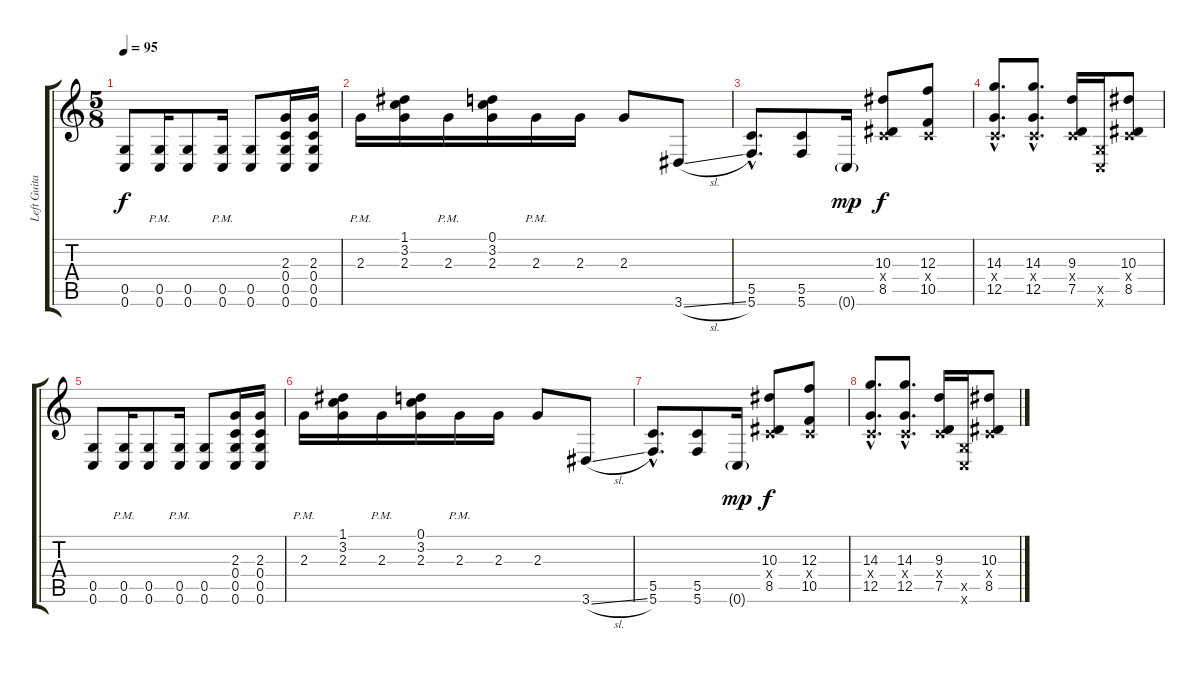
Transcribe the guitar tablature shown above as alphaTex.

\track ("Left Guitar" "Left Guita") {instrument distortionguitar}
\staff {score tabs}
\tuning (D4 A3 F3 C3 G2 C2) {hide}
\ts (5 8)
\tempo 95
\clef g2
\ks c
(0.5 0.6).8{dy f} (0.5{pm} 0.6{pm}).16 (0.5 0.6).8 (0.5{pm} 0.6{pm}).16 (0.5 0.6).8 (2.3 0.4 0.5 0.6).16 (2.3 0.4 0.5 0.6).16 |
2.3{pm}.16 (1.1 3.2 2.3).16 2.3{pm}.16 (0.1 3.2 2.3).16 2.3{pm}.16 2.3.16 2.3.8 3.6{sl}.8 |
(5.5{hac} 5.6{hac}).8{d} (5.5 5.6).8 0.6{g}.16{dy mp} (10.3 0.4{x} 8.5).8{dy f} (12.3 0.4{x} 10.5).8 |
(14.3{hac} 0.4{hac x} 12.5{hac}).8{d} (14.3{hac} 0.4{hac x} 12.5{hac}).8{d} (9.3 0.4{x} 7.5).16 (0.5{x} 0.6{x}).16 (10.3 0.4{x} 8.5).8 |
(0.5 0.6).8 (0.5{pm} 0.6{pm}).16 (0.5 0.6).8 (0.5{pm} 0.6{pm}).16 (0.5 0.6).8 (2.3 0.4 0.5 0.6).16 (2.3 0.4 0.5 0.6).16 |
2.3{pm}.16 (1.1 3.2 2.3).16 2.3{pm}.16 (0.1 3.2 2.3).16 2.3{pm}.16 2.3.16 2.3.8 3.6{sl}.8 |
(5.5{hac} 5.6{hac}).8{d} (5.5 5.6).8 0.6{g}.16{dy mp} (10.3 0.4{x} 8.5).8{dy f} (12.3 0.4{x} 10.5).8 |
(14.3{hac} 0.4{hac x} 12.5{hac}).8{d} (14.3{hac} 0.4{hac x} 12.5{hac}).8{d} (9.3 0.4{x} 7.5).16 (0.5{x} 0.6{x}).16 (10.3 0.4{x} 8.5).8
